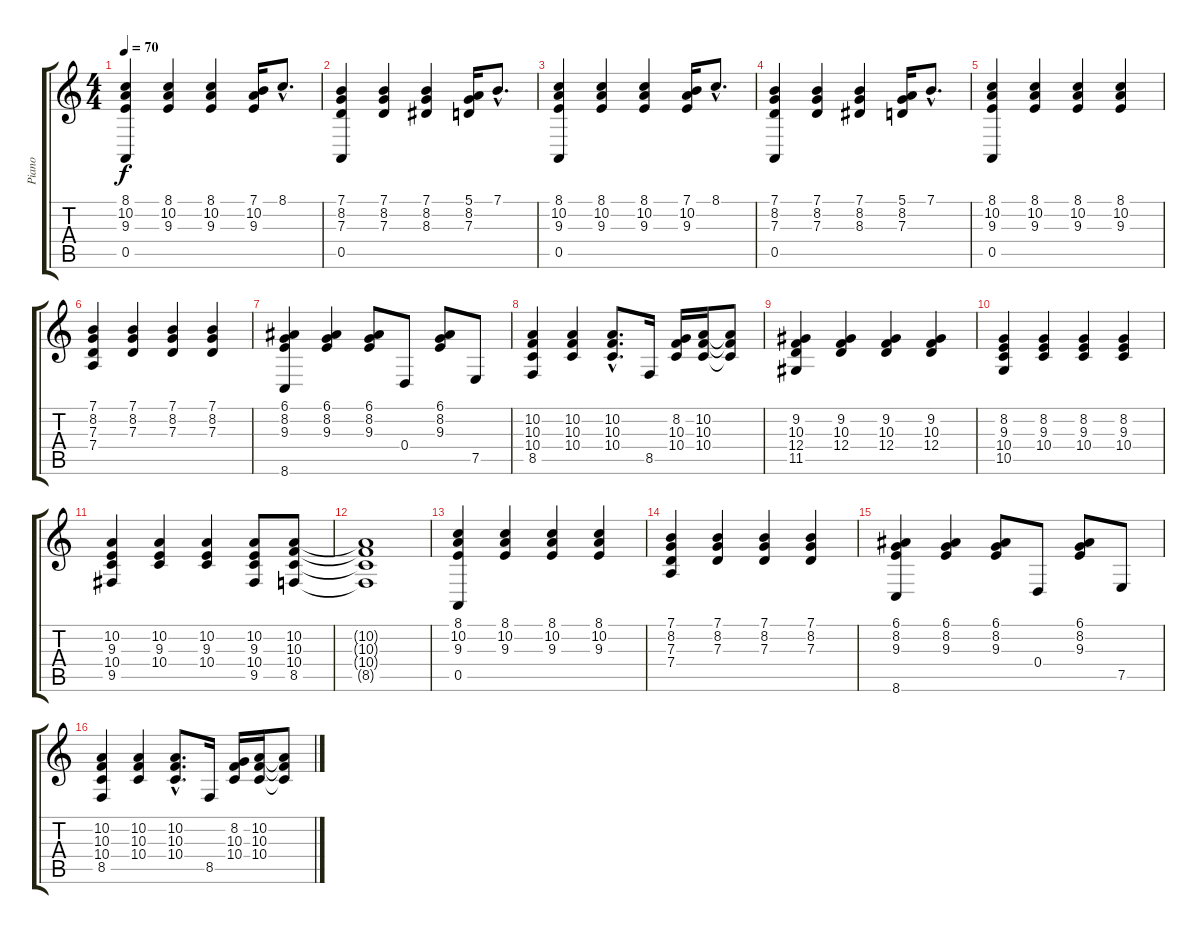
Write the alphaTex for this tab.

\track ("Piano" "Piano") {instrument acousticgrandpiano}
\staff {score tabs}
\tuning (E4 B3 G3 D3 A2 E2) {hide}
\ts (4 4)
\tempo 70
\clef g2
\ks c
(8.1 10.2 9.3 0.5).4{dy f instrument acousticgrandpiano} (8.1 10.2 9.3).4 (8.1 10.2 9.3).4 (7.1 10.2 9.3).16 8.1{hac}.8{d} |
(7.1 8.2 7.3 0.5).4 (7.1 8.2 7.3).4 (7.1 8.2 8.3).4 (5.1 8.2 7.3).16 7.1{hac}.8{d} |
(8.1 10.2 9.3 0.5).4 (8.1 10.2 9.3).4 (8.1 10.2 9.3).4 (7.1 10.2 9.3).16 8.1{hac}.8{d} |
(7.1 8.2 7.3 0.5).4 (7.1 8.2 7.3).4 (7.1 8.2 8.3).4 (5.1 8.2 7.3).16 7.1{hac}.8{d} |
(8.1 10.2 9.3 0.5).4 (8.1 10.2 9.3).4 (8.1 10.2 9.3).4 (8.1 10.2 9.3).4 |
(7.1 8.2 7.3 7.4).4 (7.1 8.2 7.3).4 (7.1 8.2 7.3).4 (7.1 8.2 7.3).4 |
(6.1 8.2 9.3 8.6).4 (6.1 8.2 9.3).4 (6.1 8.2 9.3).8 0.4.8 (6.1 8.2 9.3).8 7.5.8 |
(10.2 10.3 10.4 8.5).4 (10.2 10.3 10.4).4 (10.2{hac} 10.3{hac} 10.4{hac}).8{d} 8.5.16 (8.2 10.3 10.4).16 (10.2 10.3 10.4).16 (10.2{t} 10.3{t} 10.4{t}).8 |
(9.2 10.3 12.4 11.5).4 (9.2 10.3 12.4).4 (9.2 10.3 12.4).4 (9.2 10.3 12.4).4 |
(8.2 9.3 10.4 10.5).4 (8.2 9.3 10.4).4 (8.2 9.3 10.4).4 (8.2 9.3 10.4).4 |
(10.2 9.3 10.4 9.5).4 (10.2 9.3 10.4).4 (10.2 9.3 10.4).4 (10.2 9.3 10.4 9.5).8 (10.2 10.3 10.4 8.5).8 |
(10.2{t} 10.3{t} 10.4{t} 8.5{t}).1 |
(8.1 10.2 9.3 0.5).4 (8.1 10.2 9.3).4 (8.1 10.2 9.3).4 (8.1 10.2 9.3).4 |
(7.1 8.2 7.3 7.4).4 (7.1 8.2 7.3).4 (7.1 8.2 7.3).4 (7.1 8.2 7.3).4 |
(6.1 8.2 9.3 8.6).4 (6.1 8.2 9.3).4 (6.1 8.2 9.3).8 0.4.8 (6.1 8.2 9.3).8 7.5.8 |
(10.2 10.3 10.4 8.5).4 (10.2 10.3 10.4).4 (10.2{hac} 10.3{hac} 10.4{hac}).8{d} 8.5.16 (8.2 10.3 10.4).16 (10.2 10.3 10.4).16 (10.2{t} 10.3{t} 10.4{t}).8
